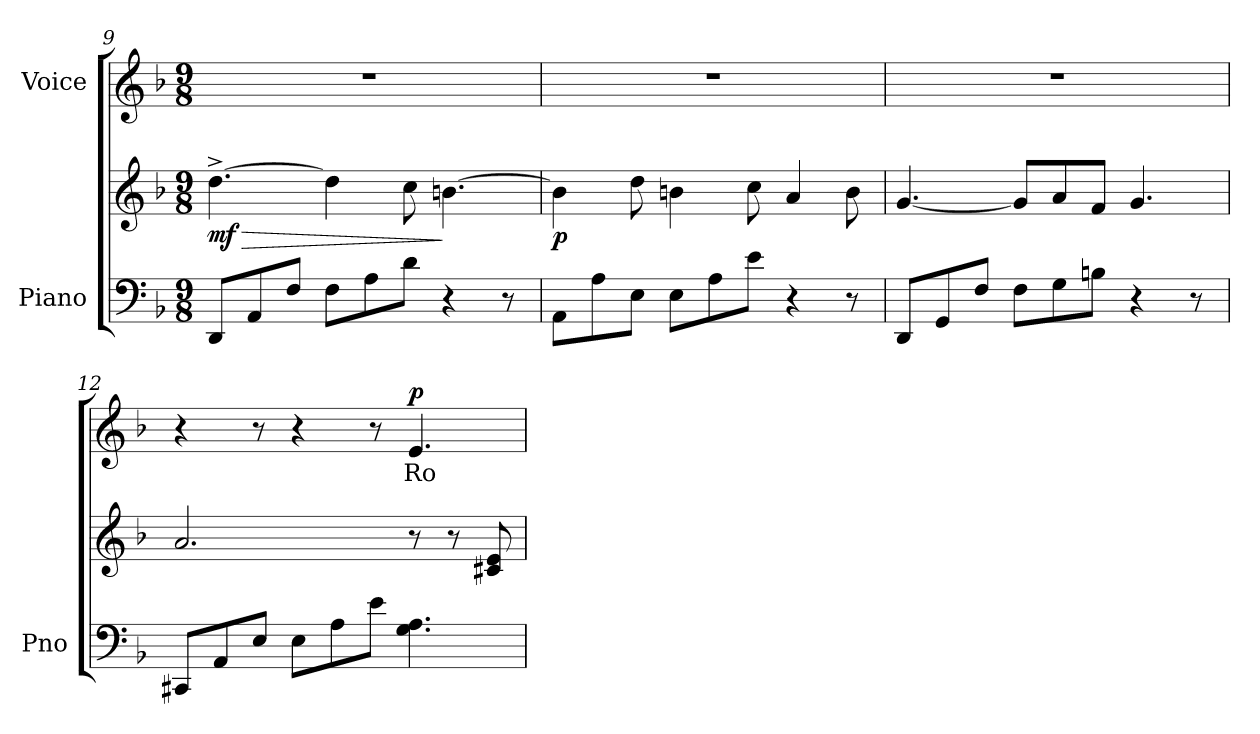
**kern	**kern	**dynam	**kern	**text	**dynam
*part2	*part2	*part2	*part1	*part1	*part1
*staff3	*staff2	*staff2/3	*staff1	*staff1	*staff1
*I"Piano	*	*	*I"Voice	*	*
*I'Pno	*	*	*	*	*
*clefF4	*clefG2	*	*clefG2	*	*
*k[b-]	*k[b-]	*	*k[b-]	*	*
*M9/8	*M9/8	*	*M9/8	*	*
=9	=9	=9	=9	=9	=9
!	!	!LO:HP:b	!	!	!
!	!	!LO:DY:n=1:b	!	!	!
8DD/L	[4.dd^\	> mf	8%9r	.	.
8AA/	.	.	.	.	.
8F/J	.	.	.	.	.
8F\L	4dd\]	.	.	.	.
8A\	.	.	.	.	.
8d\J	8cc\	.	.	.	.
4r	[4.bn\	]	.	.	.
8r	.	.	.	.	.
=10	=10	=10	=10	=10	=10
!	!	!LO:DY:b	!	!	!
8AA\L	4bn\]	p	8%9r	.	.
8A\	.	.	.	.	.
8E\J	8dd\	.	.	.	.
8E\L	4b\	.	.	.	.
8A\	.	.	.	.	.
8e\J	8cc\	.	.	.	.
4r	4a/	.	.	.	.
8r	8b\	.	.	.	.
=11	=11	=11	=11	=11	=11
8DD/L	[4.g/	.	8%9r	.	.
8GG/	.	.	.	.	.
8F/J	.	.	.	.	.
8F\L	8g/L]	.	.	.	.
8G\	8a/	.	.	.	.
8Bn\J	8f/J	.	.	.	.
4r	4.g/	.	.	.	.
8r	.	.	.	.	.
!!LO:PB:g=z
=12	=12	=12	=12	=12	=12
8CC#X/L	2.a/	.	4r	.	.
8AA/	.	.	.	.	.
8E/J	.	.	8r	.	.
8E\L	.	.	4r	.	.
8A\	.	.	.	.	.
8e\J	.	.	8r	.	.
!	!	!	!	!LO:LY:b	!LO:DY:a
4.G\ 4.A\	8r	.	4.e/	Ro-	p
.	8r	.	.	.	.
.	8c#X/ 8e/	.	.	.	.
=	=	=	=	=	=
*-	*-	*-	*-	*-	*-
